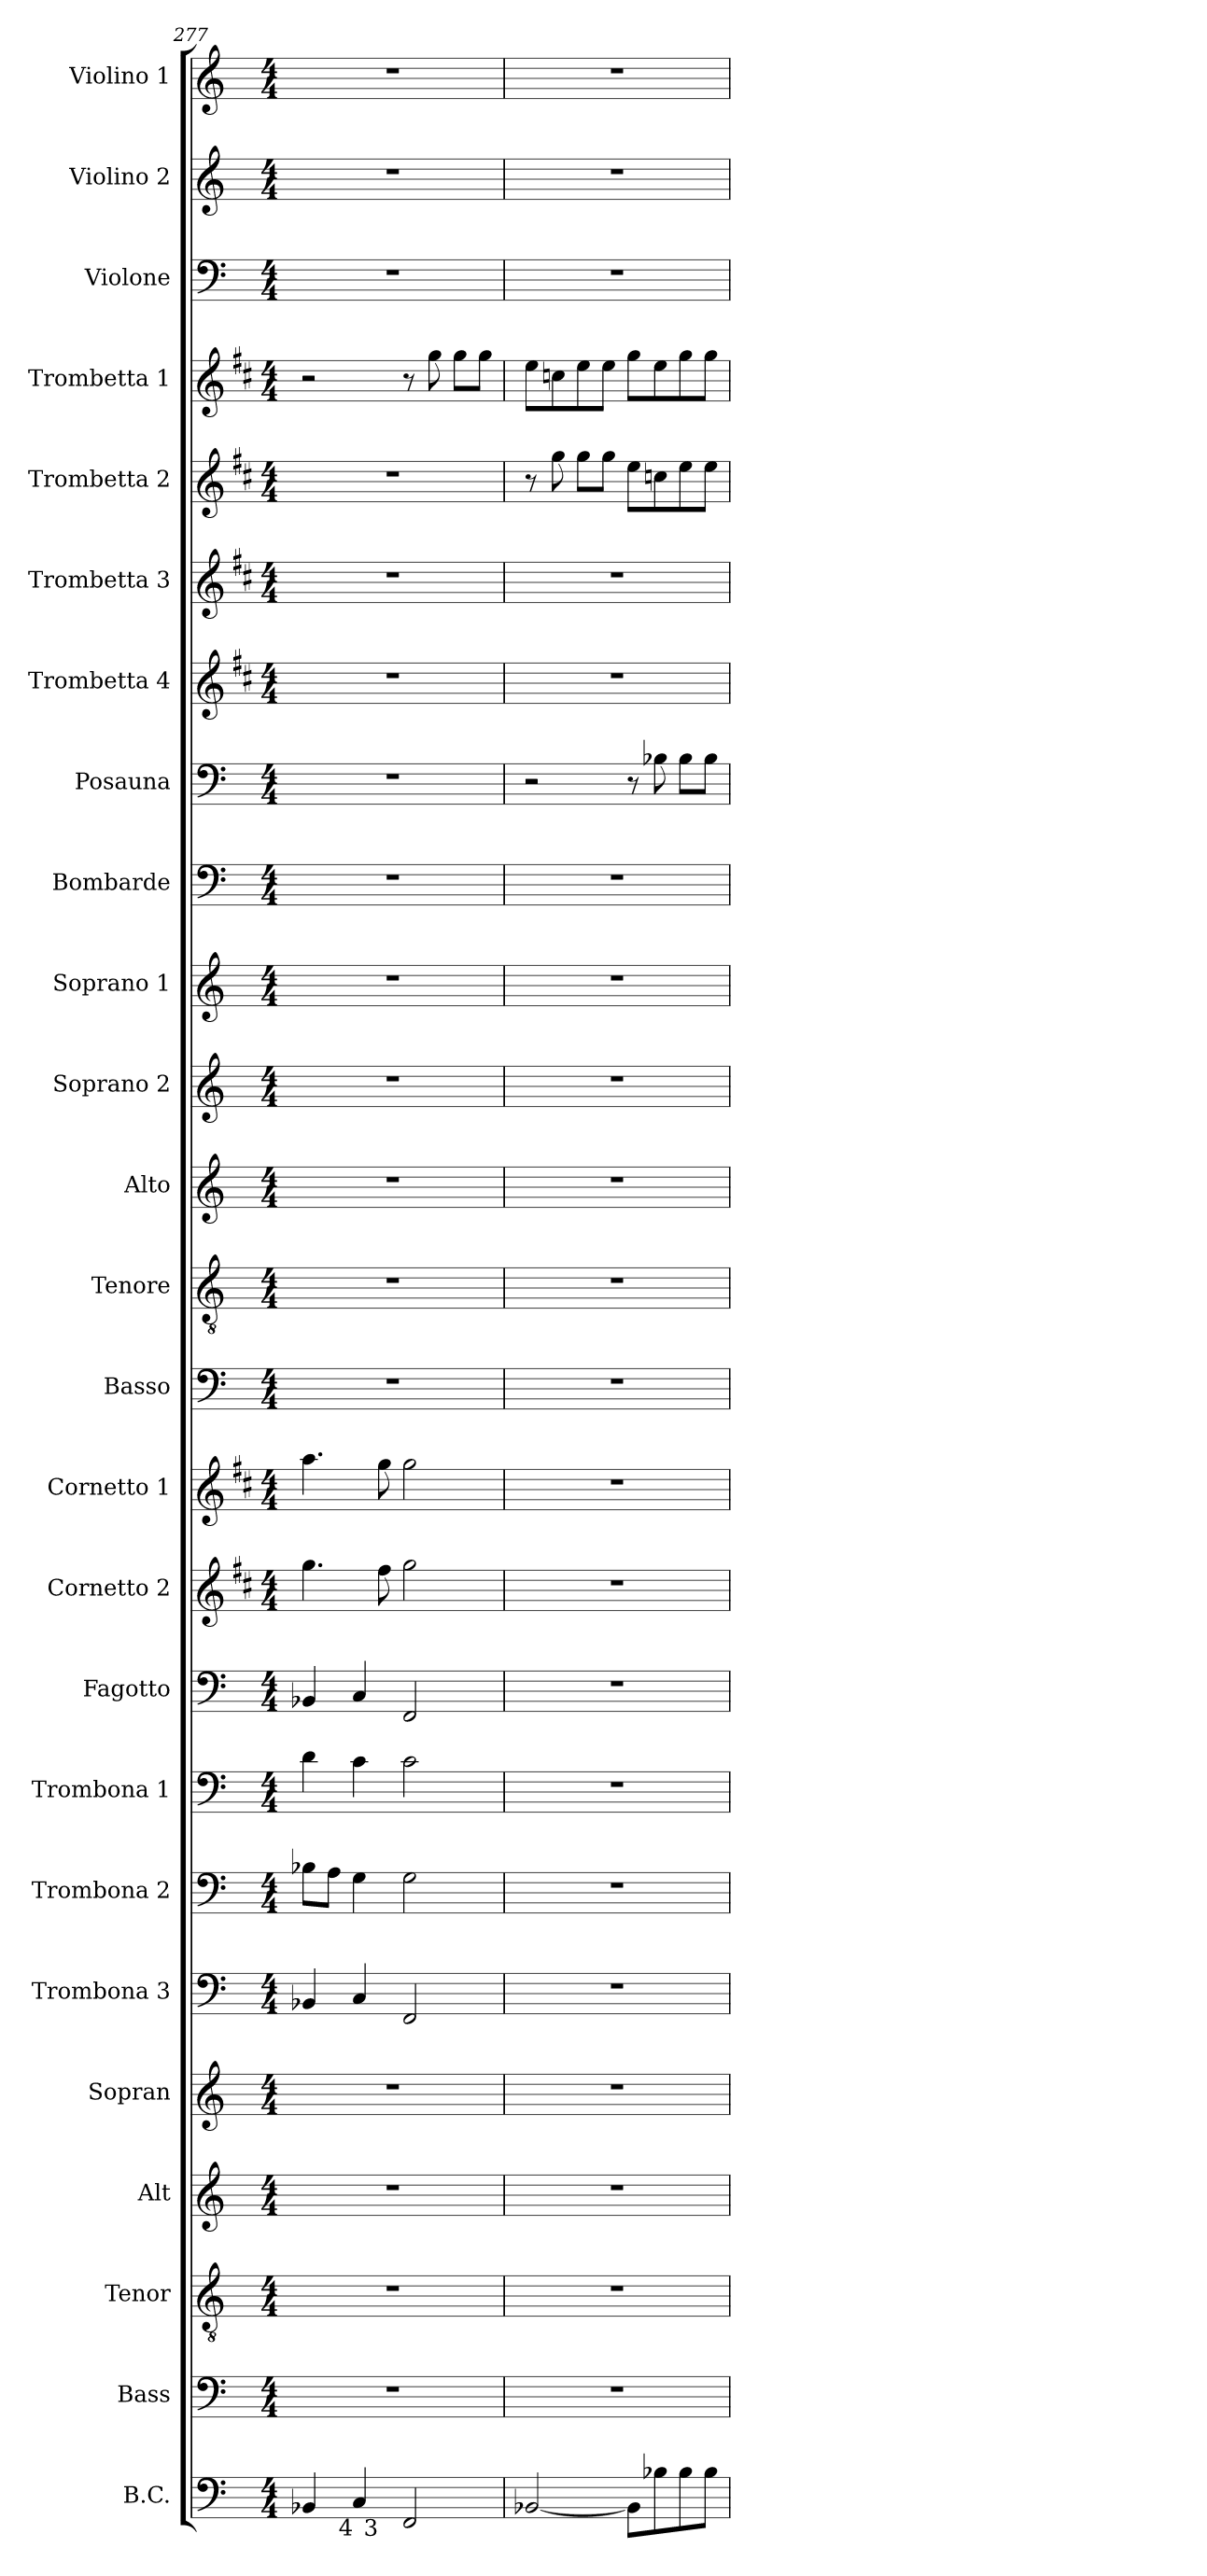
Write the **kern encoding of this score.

**kern	**kern	**kern	**kern	**kern	**kern	**kern	**kern	**kern	**kern	**kern	**kern	**kern	**kern	**kern	**kern	**kern	**kern	**kern	**kern	**kern	**kern	**kern	**kern	**kern
*part25	*part24	*part23	*part22	*part21	*part20	*part19	*part18	*part17	*part16	*part15	*part14	*part13	*part12	*part11	*part10	*part9	*part8	*part7	*part6	*part5	*part4	*part3	*part2	*part1
*staff25	*staff24	*staff23	*staff22	*staff21	*staff20	*staff19	*staff18	*staff17	*staff16	*staff15	*staff14	*staff13	*staff12	*staff11	*staff10	*staff9	*staff8	*staff7	*staff6	*staff5	*staff4	*staff3	*staff2	*staff1
*I"B.C.	*I"Bass	*I"Tenor	*I"Alt	*I"Sopran	*I"Trombona 3	*I"Trombona 2	*I"Trombona 1	*I"Fagotto	*I"Cornetto 2	*I"Cornetto 1	*I"Basso	*I"Tenore	*I"Alto	*I"Soprano 2	*I"Soprano 1	*I"Bombarde	*I"Posauna	*I"Trombetta 4	*I"Trombetta 3	*I"Trombetta 2	*I"Trombetta 1	*I"Violone	*I"Violino 2	*I"Violino 1
*I'B.C.	*I'B.	*I'T.	*I'A.	*I'S.	*I'Tbn. 2	*I'Tbn. 2	*I'Tbn. 1	*I'Fag.	*I'Cor. 2	*I'Cor. 1	*I'B.	*I'T.	*I'A.	*I'S.	*I'S.	*	*	*	*	*	*	*	*I'Vl. 2	*I'Vl. 1
*clefF4	*clefF4	*clefGv2	*clefG2	*clefG2	*clefF4	*clefF4	*clefF4	*clefF4	*clefG2	*clefG2	*clefF4	*clefGv2	*clefG2	*clefG2	*clefG2	*clefF4	*clefF4	*clefG2	*clefG2	*clefG2	*clefG2	*clefF4	*clefG2	*clefG2
*	*	*ITrd7c12	*	*	*	*	*	*	*ITrd1c2	*ITrd1c2	*	*ITrd7c12	*	*	*	*	*	*ITrd1c2	*ITrd1c2	*ITrd1c2	*ITrd1c2	*	*	*
*k[]	*k[]	*k[]	*k[]	*k[]	*k[]	*k[]	*k[]	*k[]	*k[]	*k[]	*k[]	*k[]	*k[]	*k[]	*k[]	*k[]	*k[]	*k[]	*k[]	*k[]	*k[]	*k[]	*k[]	*k[]
*C:	*C:	*C:	*C:	*C:	*C:	*C:	*C:	*C:	*C:	*C:	*C:	*C:	*C:	*C:	*C:	*C:	*C:	*C:	*C:	*C:	*C:	*C:	*C:	*C:
*M4/4	*M4/4	*M4/4	*M4/4	*M4/4	*M4/4	*M4/4	*M4/4	*M4/4	*M4/4	*M4/4	*M4/4	*M4/4	*M4/4	*M4/4	*M4/4	*M4/4	*M4/4	*M4/4	*M4/4	*M4/4	*M4/4	*M4/4	*M4/4	*M4/4
=277	=277	=277	=277	=277	=277	=277	=277	=277	=277	=277	=277	=277	=277	=277	=277	=277	=277	=277	=277	=277	=277	=277	=277	=277
!LO:TX:b:rj:t=6	!	!	!	!	!	!	!	!	!	!	!	!	!	!	!	!	!	!	!	!	!	!	!	!
!LO:TX:t=5	!	!	!	!	!	!	!	!	!	!	!	!	!	!	!	!	!	!	!	!	!	!	!	!
*^	*	*	*	*	*	*	*	*	*	*	*	*	*	*	*	*	*	*	*	*	*	*	*	*
4BB-Xi/	4.ryy	1r	1r	1r	1r	4BB-Xi/	8B-Xi\L	4di\	4BB-Xi/	4.ffi\	4.ggi\	1r	1r	1r	1r	1r	1r	1r	1r	1r	1r	2r	1r	1r	1r
.	.	.	.	.	.	.	8Ai\J	.	.	.	.	.	.	.	.	.	.	.	.	.	.	.	.	.	.
!LO:TX:b:rj:t=4	!	!	!	!	!	!	!	!	!	!	!	!	!	!	!	!	!	!	!	!	!	!	!	!	!
4Ci/	.	.	.	.	.	4Ci/	4Gi\	4ci\	4Ci/	.	.	.	.	.	.	.	.	.	.	.	.	.	.	.	.
!	!LO:TX:b:rj:t=3	!	!	!	!	!	!	!	!	!	!	!	!	!	!	!	!	!	!	!	!	!	!	!	!
.	2ryy	.	.	.	.	.	.	.	.	8eei\	8ffi\	.	.	.	.	.	.	.	.	.	.	.	.	.	.
2FFi/	.	.	.	.	.	2FFi/	2Gi\	2ci\	2FFi/	2ffi\	2ffi\	.	.	.	.	.	.	.	.	.	.	8r	.	.	.
.	.	.	.	.	.	.	.	.	.	.	.	.	.	.	.	.	.	.	.	.	.	8ffi\	.	.	.
.	.	.	.	.	.	.	.	.	.	.	.	.	.	.	.	.	.	.	.	.	.	8ffi\L	.	.	.
.	8ryy	.	.	.	.	.	.	.	.	.	.	.	.	.	.	.	.	.	.	.	.	8ffi\J	.	.	.
*v	*v	*	*	*	*	*	*	*	*	*	*	*	*	*	*	*	*	*	*	*	*	*	*	*	*
=278	=278	=278	=278	=278	=278	=278	=278	=278	=278	=278	=278	=278	=278	=278	=278	=278	=278	=278	=278	=278	=278	=278	=278	=278
[2BB-Xi/	1r	1r	1r	1r	1r	1r	1r	1r	1r	1r	1r	1r	1r	1r	1r	1r	2r	1r	1r	8r	8ddi\L	1r	1r	1r
.	.	.	.	.	.	.	.	.	.	.	.	.	.	.	.	.	.	.	.	8ffi\	8b-Xi\	.	.	.
.	.	.	.	.	.	.	.	.	.	.	.	.	.	.	.	.	.	.	.	8ffi\L	8ddi\	.	.	.
.	.	.	.	.	.	.	.	.	.	.	.	.	.	.	.	.	.	.	.	8ffi\J	8ddi\J	.	.	.
8BB-i\L]	.	.	.	.	.	.	.	.	.	.	.	.	.	.	.	.	8r	.	.	8ddi\L	8ffi\L	.	.	.
8B-Xi\	.	.	.	.	.	.	.	.	.	.	.	.	.	.	.	.	8B-Xi\	.	.	8b-Xi\	8ddi\	.	.	.
8B-i\	.	.	.	.	.	.	.	.	.	.	.	.	.	.	.	.	8B-i\L	.	.	8ddi\	8ffi\	.	.	.
8B-i\J	.	.	.	.	.	.	.	.	.	.	.	.	.	.	.	.	8B-i\J	.	.	8ddi\J	8ffi\J	.	.	.
=	=	=	=	=	=	=	=	=	=	=	=	=	=	=	=	=	=	=	=	=	=	=	=	=
*-	*-	*-	*-	*-	*-	*-	*-	*-	*-	*-	*-	*-	*-	*-	*-	*-	*-	*-	*-	*-	*-	*-	*-	*-
